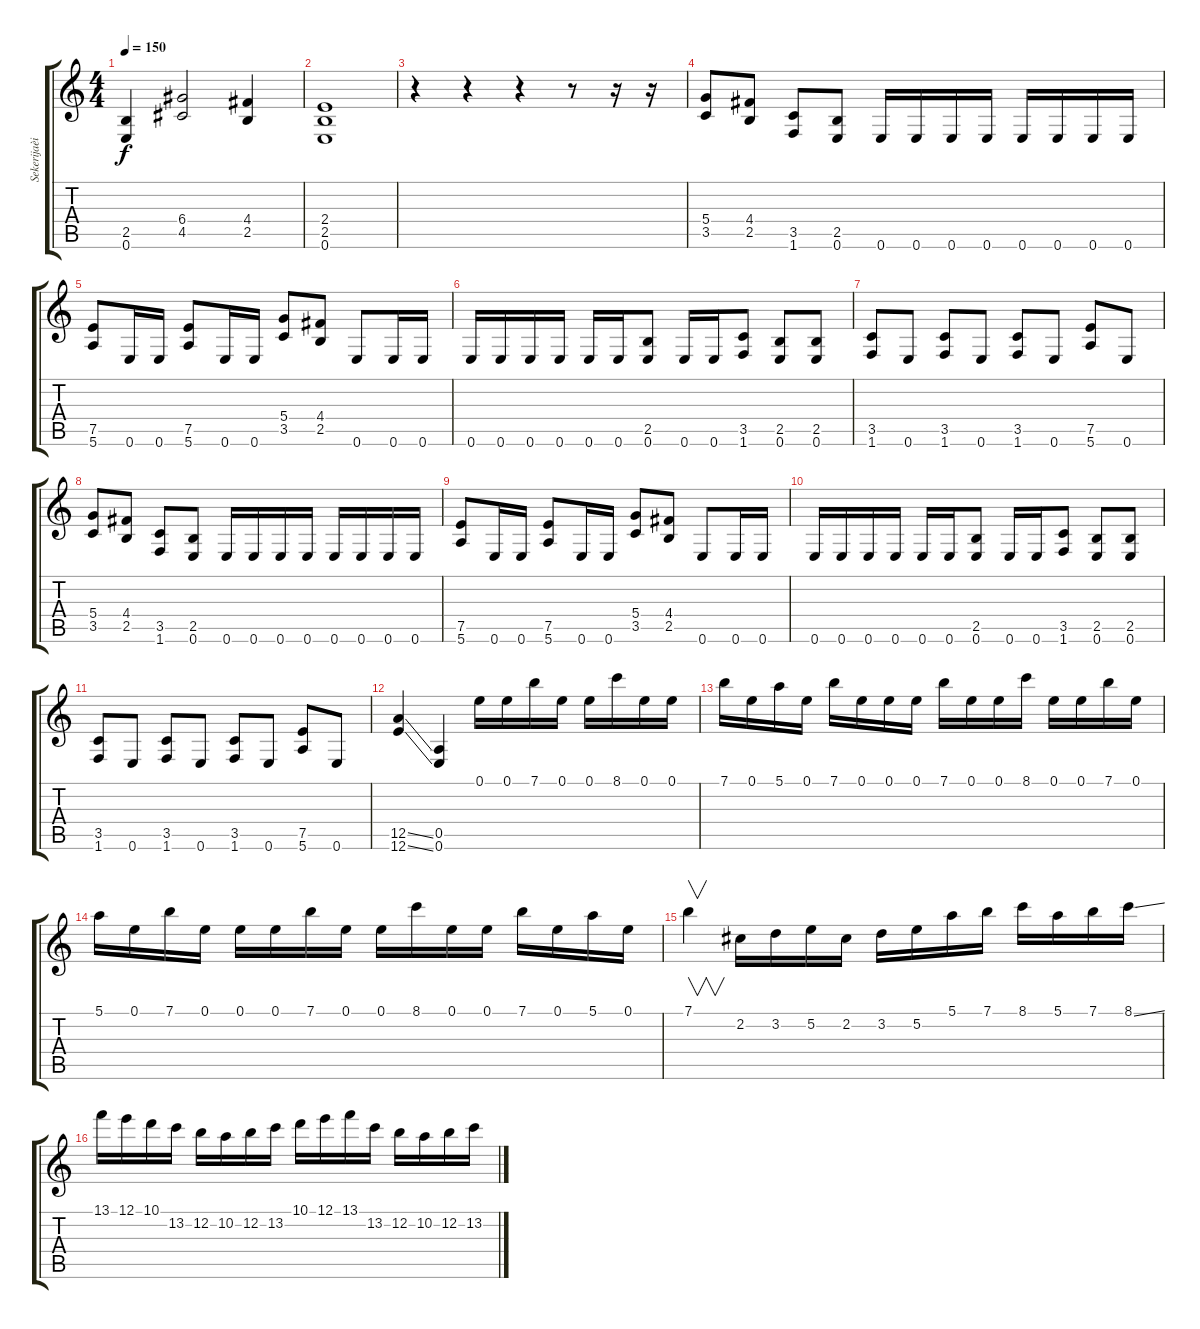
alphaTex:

\track ("Sekerijaèina" "Sekerijaèi") {instrument distortionguitar}
\staff {score tabs}
\tuning (E4 B3 G3 D3 A2 E2) {hide}
\ts (4 4)
\tempo 150
\clef g2
\ks c
(2.5 0.6).4{dy f} (6.4 4.5).2 (4.4 2.5).4 |
(2.4 2.5 0.6).1 |
r.4 r.4 r.4 r.8 r.16 r.16 |
(5.4 3.5).8 (4.4 2.5).8 (3.5 1.6).8 (2.5 0.6).8 0.6.16 0.6.16 0.6.16 0.6.16 0.6.16 0.6.16 0.6.16 0.6.16 |
(7.5 5.6).8 0.6.16 0.6.16 (7.5 5.6).8 0.6.16 0.6.16 (5.4 3.5).8 (4.4 2.5).8 0.6.8 0.6.16 0.6.16 |
0.6.16 0.6.16 0.6.16 0.6.16 0.6.16 0.6.16 (2.5 0.6).8 0.6.16 0.6.16 (3.5 1.6).8 (2.5 0.6).8 (2.5 0.6).8 |
(3.5 1.6).8 0.6.8 (3.5 1.6).8 0.6.8 (3.5 1.6).8 0.6.8 (7.5 5.6).8 0.6.8 |
(5.4 3.5).8 (4.4 2.5).8 (3.5 1.6).8 (2.5 0.6).8 0.6.16 0.6.16 0.6.16 0.6.16 0.6.16 0.6.16 0.6.16 0.6.16 |
(7.5 5.6).8 0.6.16 0.6.16 (7.5 5.6).8 0.6.16 0.6.16 (5.4 3.5).8 (4.4 2.5).8 0.6.8 0.6.16 0.6.16 |
0.6.16 0.6.16 0.6.16 0.6.16 0.6.16 0.6.16 (2.5 0.6).8 0.6.16 0.6.16 (3.5 1.6).8 (2.5 0.6).8 (2.5 0.6).8 |
(3.5 1.6).8 0.6.8 (3.5 1.6).8 0.6.8 (3.5 1.6).8 0.6.8 (7.5 5.6).8 0.6.8 |
(12.5{ss} 12.6{ss}).4 (0.5 0.6).4 0.1.16 0.1.16 7.1.16 0.1.16 0.1.16 8.1.16 0.1.16 0.1.16 |
7.1.16 0.1.16 5.1.16 0.1.16 7.1.16 0.1.16 0.1.16 0.1.16 7.1.16 0.1.16 0.1.16 8.1.16 0.1.16 0.1.16 7.1.16 0.1.16 |
5.1.16 0.1.16 7.1.16 0.1.16 0.1.16 0.1.16 7.1.16 0.1.16 0.1.16 8.1.16 0.1.16 0.1.16 7.1.16 0.1.16 5.1.16 0.1.16 |
7.1.4{v} 2.2.16 3.2.16 5.2.16 2.2.16 3.2.16 5.2.16 5.1.16 7.1.16 8.1.16 5.1.16 7.1.16 8.1{ss}.16 |
13.1.16 12.1.16 10.1.16 13.2.16 12.2.16 10.2.16 12.2.16 13.2.16 10.1.16 12.1.16 13.1.16 13.2.16 12.2.16 10.2.16 12.2.16 13.2.16
